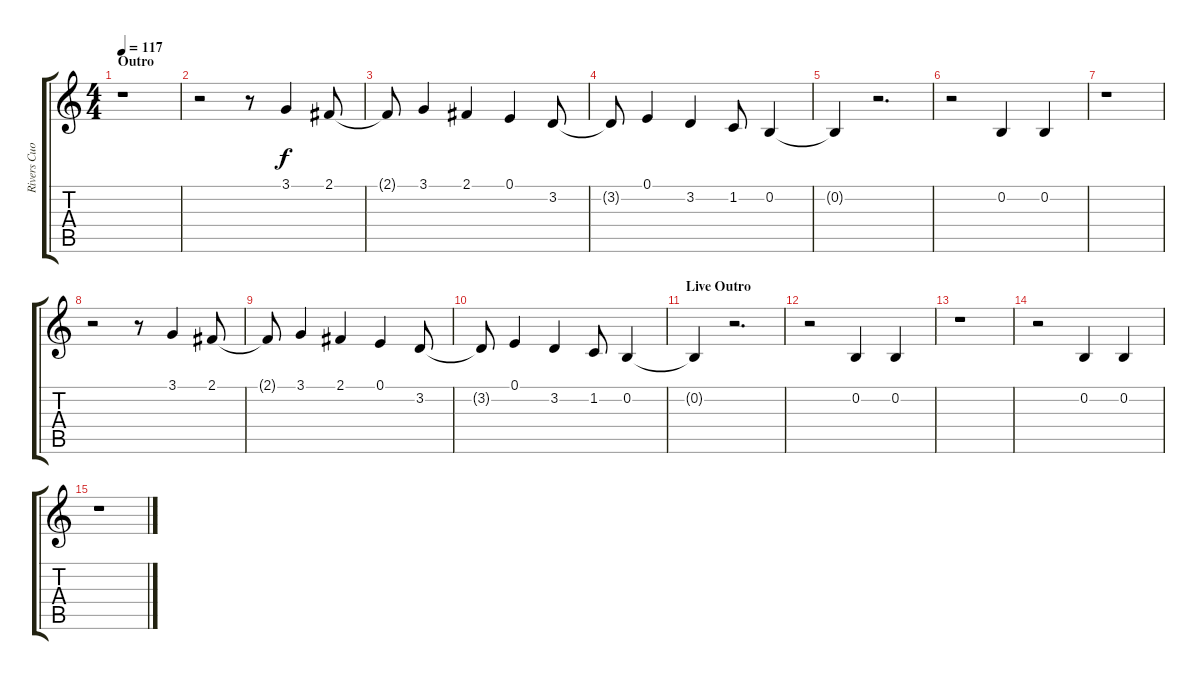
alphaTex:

\track ("Rivers Cuomo - Vocals" "Rivers Cuo") {instrument clarinet}
\staff {score tabs}
\tuning (E4 B3 G3 D3 A2 E2) {hide}
\ts (4 4)
\section ("" "Outro")
\tempo 117
\clef g2
\ks c
r.1{dy f} |
r.2 r.8 3.1.4 2.1.8 |
2.1{t}.8 3.1.4 2.1.4 0.1.4 3.2.8 |
3.2{t}.8 0.1.4 3.2.4 1.2.8 0.2.4 |
0.2{t}.4 r.2{d} |
r.2 0.2.4 0.2.4 |
r.1 |
r.2 r.8 3.1.4 2.1.8 |
2.1{t}.8 3.1.4 2.1.4 0.1.4 3.2.8 |
3.2{t}.8 0.1.4 3.2.4 1.2.8 0.2.4 |
\section ("" "Live Outro")
0.2{t}.4 r.2{d} |
r.2 0.2.4 0.2.4 |
r.1 |
r.2 0.2.4 0.2.4 |
r.1
